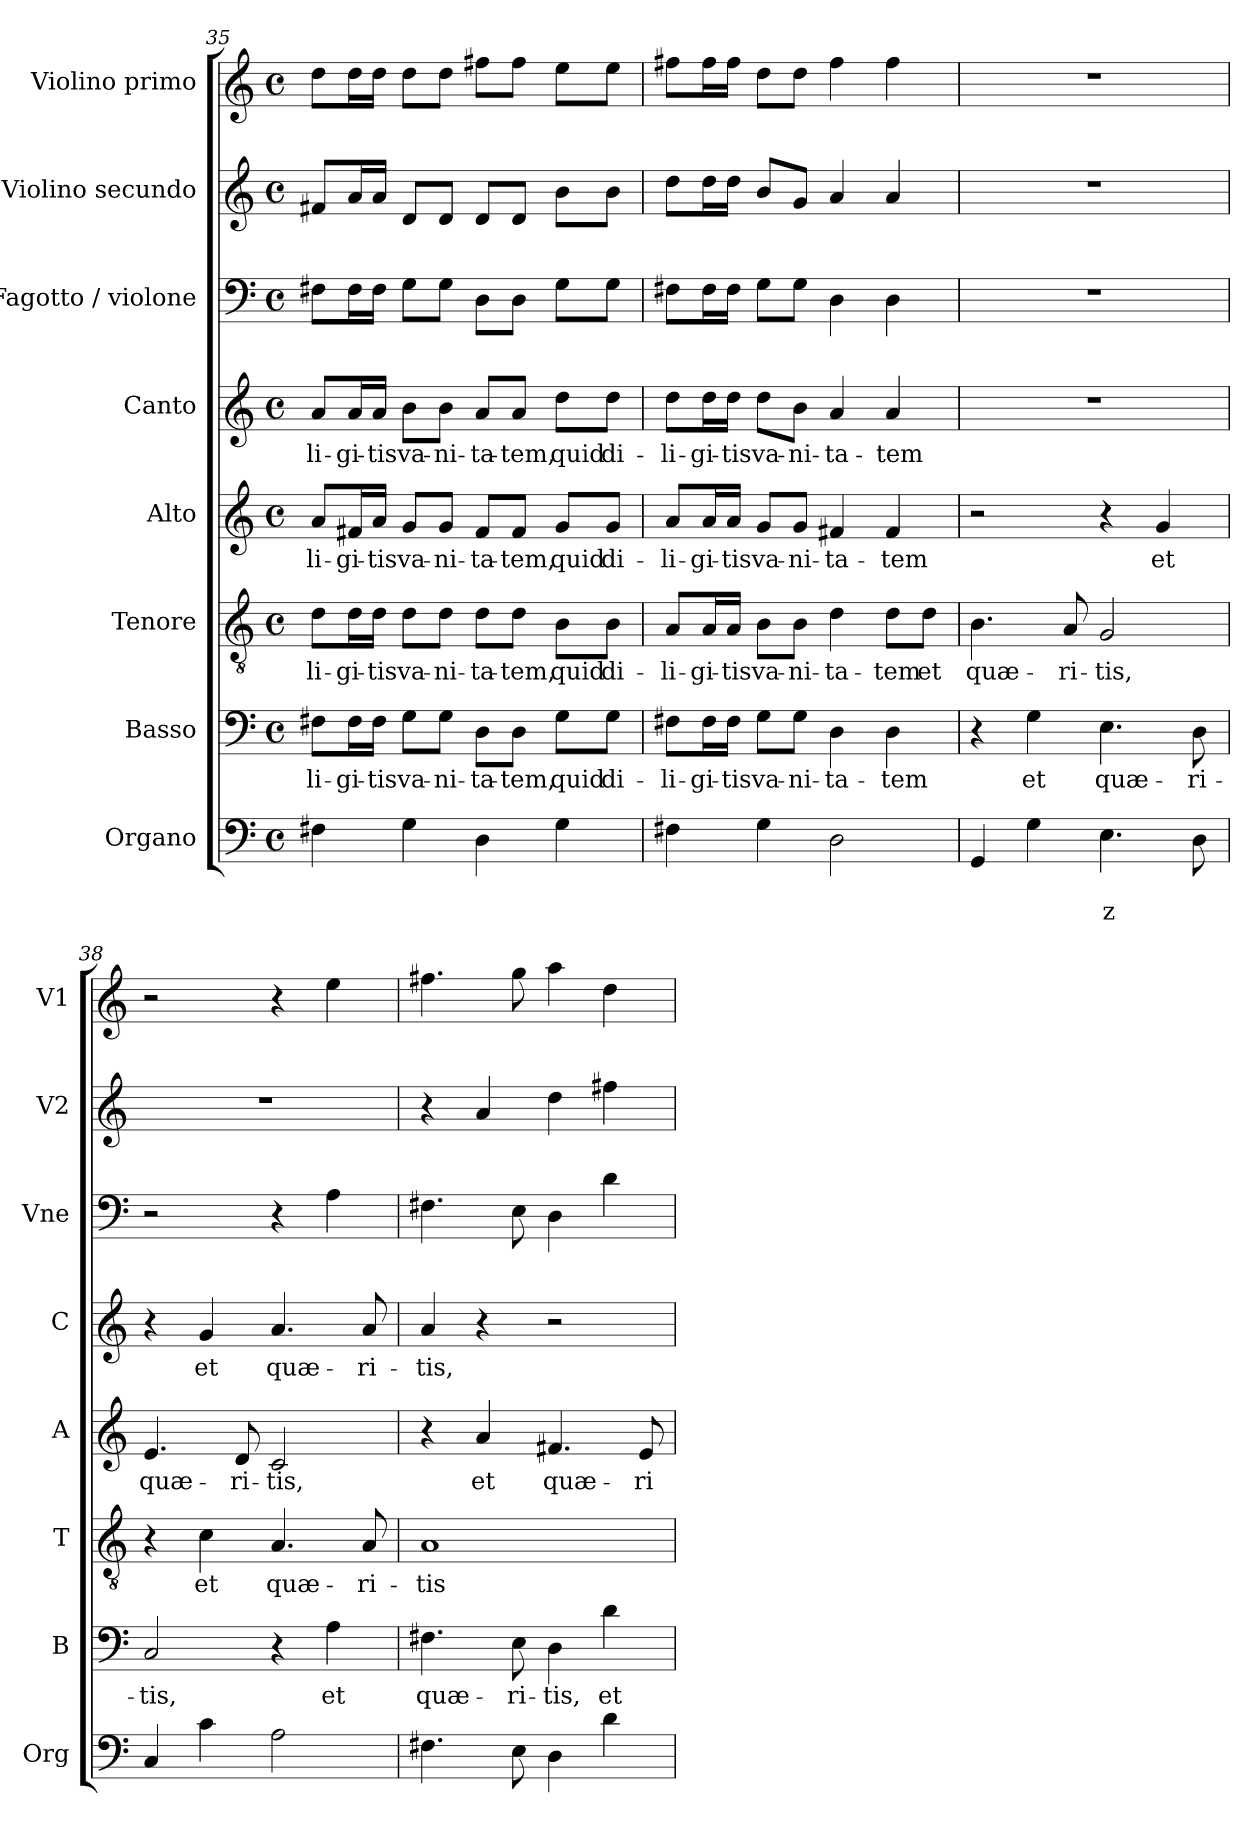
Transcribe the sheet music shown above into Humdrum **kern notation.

**kern	**text	**text	**kern	**text	**kern	**text	**kern	**text	**kern	**text	**kern	**kern	**kern
*part8	*part8	*part8	*part7	*part7	*part6	*part6	*part5	*part5	*part4	*part4	*part3	*part2	*part1
*staff8	*staff8	*staff8	*staff7	*staff7	*staff6	*staff6	*staff5	*staff5	*staff4	*staff4	*staff3	*staff2	*staff1
*I"Organo	*	*	*I"Basso	*	*I"Tenore	*	*I"Alto	*	*I"Canto	*	*I"Fagotto / violone	*I"Violino secundo	*I"Violino primo
*I'Org	*	*	*I'B	*	*I'T	*	*I'A	*	*I'C	*	*I'Vne	*I'V2	*I'V1
*clefF4	*	*	*clefF4	*	*clefGv2	*	*clefG2	*	*clefG2	*	*clefF4	*clefG2	*clefG2
*k[]	*	*	*k[]	*	*k[]	*	*k[]	*	*k[]	*	*k[]	*k[]	*k[]
*C:	*	*	*C:	*	*C:	*	*C:	*	*C:	*	*C:	*C:	*C:
*M4/4	*	*	*M4/4	*	*M4/4	*	*M4/4	*	*M4/4	*	*M4/4	*M4/4	*M4/4
*met(c)	*	*	*met(c)	*	*met(c)	*	*met(c)	*	*met(c)	*	*met(c)	*met(c)	*met(c)
=35	=35	=35	=35	=35	=35	=35	=35	=35	=35	=35	=35	=35	=35
!	!	!	!	!LO:LY:b	!	!LO:LY:b	!	!LO:LY:b	!	!LO:LY:b	!	!	!
4F#X\	.	.	8F#X\L	-li-	8d\L	-li-	8a/L	-li-	8a/L	-li-	8F#X\L	8f#X/L	8dd\L
!	!	!	!	!LO:LY:b	!	!LO:LY:b	!	!LO:LY:b	!	!LO:LY:b	!	!	!
.	.	.	16F#\L	-gi-	16d\L	-gi-	16f#X/L	-gi-	16a/L	-gi-	16F#\L	16a/L	16dd\L
!	!	!	!	!LO:LY:b	!	!LO:LY:b	!	!LO:LY:b	!	!LO:LY:b	!	!	!
.	.	.	16F#\JJ	-tis	16d\JJ	-tis	16a/JJ	-tis	16a/JJ	-tis	16F#\JJ	16a/JJ	16dd\JJ
!	!	!	!	!LO:LY:b	!	!LO:LY:b	!	!LO:LY:b	!	!LO:LY:b	!	!	!
4G\	.	.	8G\L	va-	8d\L	va-	8g/L	va-	8b\L	va-	8G\L	8d/L	8dd\L
!	!	!	!	!LO:LY:b	!	!LO:LY:b	!	!LO:LY:b	!	!LO:LY:b	!	!	!
.	.	.	8G\J	-ni-	8d\J	-ni-	8g/J	-ni-	8b\J	-ni-	8G\J	8d/J	8dd\J
!	!	!	!	!LO:LY:b	!	!LO:LY:b	!	!LO:LY:b	!	!LO:LY:b	!	!	!
4D\	.	.	8D\L	-ta-	8d\L	-ta-	8f#/L	-ta-	8a/L	-ta-	8D\L	8d/L	8ff#X\L
!	!	!	!	!LO:LY:b	!	!LO:LY:b	!	!LO:LY:b	!	!LO:LY:b	!	!	!
.	.	.	8D\J	-tem,	8d\J	-tem,	8f#/J	-tem,	8a/J	-tem,	8D\J	8d/J	8ff#\J
!	!	!	!	!LO:LY:b	!	!LO:LY:b	!	!LO:LY:b	!	!LO:LY:b	!	!	!
4G\	.	.	8G\L	quid	8B\L	quid	8g/L	quid	8dd\L	quid	8G\L	8b\L	8ee\L
!	!	!	!	!LO:LY:b	!	!LO:LY:b	!	!LO:LY:b	!	!LO:LY:b	!	!	!
.	.	.	8G\J	di-	8B\J	di-	8g/J	di-	8dd\J	di-	8G\J	8b\J	8ee\J
!!LO:LB:g=z
=36	=36	=36	=36	=36	=36	=36	=36	=36	=36	=36	=36	=36	=36
!	!	!	!	!LO:LY:b	!	!LO:LY:b	!	!LO:LY:b	!	!LO:LY:b	!	!	!
4F#X\	.	.	8F#X\L	-li-	8A/L	-li-	8a/L	-li-	8dd\L	-li-	8F#X\L	8dd\L	8ff#X\L
!	!	!	!	!LO:LY:b	!	!LO:LY:b	!	!LO:LY:b	!	!LO:LY:b	!	!	!
.	.	.	16F#\L	-gi-	16A/L	-gi-	16a/L	-gi-	16dd\L	-gi-	16F#\L	16dd\L	16ff#\L
!	!	!	!	!LO:LY:b	!	!LO:LY:b	!	!LO:LY:b	!	!LO:LY:b	!	!	!
.	.	.	16F#\JJ	-tis	16A/JJ	-tis	16a/JJ	-tis	16dd\JJ	-tis	16F#\JJ	16dd\JJ	16ff#\JJ
!	!	!	!	!LO:LY:b	!	!LO:LY:b	!	!LO:LY:b	!	!LO:LY:b	!	!	!
4G\	.	.	8G\L	va-	8B\L	va-	8g/L	va-	8dd\L	va-	8G\L	8b/L	8dd\L
!	!	!	!	!LO:LY:b	!	!LO:LY:b	!	!LO:LY:b	!	!LO:LY:b	!	!	!
.	.	.	8G\J	-ni-	8B\J	-ni-	8g/J	-ni-	8b\J	-ni-	8G\J	8g/J	8dd\J
!	!	!	!	!LO:LY:b	!	!LO:LY:b	!	!LO:LY:b	!	!LO:LY:b	!	!	!
2D\	.	.	4D\	-ta-	4d\	-ta-	4f#X/	-ta-	4a/	-ta-	4D\	4a/	4ff#\
!	!	!	!	!LO:LY:b	!	!LO:LY:b	!	!LO:LY:b	!	!LO:LY:b	!	!	!
.	.	.	4D\	-tem	8d\L	-tem	4f#/	-tem	4a/	-tem	4D\	4a/	4ff#\
!	!	!	!	!	!	!LO:LY:b	!	!	!	!	!	!	!
.	.	.	.	.	8d\J	et	.	.	.	.	.	.	.
=37	=37	=37	=37	=37	=37	=37	=37	=37	=37	=37	=37	=37	=37
!	!	!	!	!	!	!LO:LY:b	!	!	!	!	!	!	!
4GG/	.	.	4r	.	4.B\	quæ-	2r	.	1r	.	1r	1r	1r
!	!	!	!	!LO:LY:b	!	!	!	!	!	!	!	!	!
4G\	.	.	4G\	et	.	.	.	.	.	.	.	.	.
!	!	!	!	!	!	!LO:LY:b	!	!	!	!	!	!	!
.	.	.	.	.	8A/	-ri-	.	.	.	.	.	.	.
!	!	!LO:LY:b	!	!LO:LY:b	!	!LO:LY:b	!	!	!	!	!	!	!
4.E\	.	z	4.E\	quæ-	2G/	-tis,	4r	.	.	.	.	.	.
!	!	!	!	!	!	!	!	!LO:LY:b	!	!	!	!	!
.	.	.	.	.	.	.	4g/	et	.	.	.	.	.
!	!	!	!	!LO:LY:b	!	!	!	!	!	!	!	!	!
8D\	.	.	8D\	-ri-	.	.	.	.	.	.	.	.	.
=38	=38	=38	=38	=38	=38	=38	=38	=38	=38	=38	=38	=38	=38
!	!	!	!	!LO:LY:b	!	!	!	!LO:LY:b	!	!	!	!	!
4C/	.	.	2C/	-tis,	4r	.	4.e/	quæ-	4r	.	2r	1r	2r
!	!	!	!	!	!	!LO:LY:b	!	!	!	!LO:LY:b	!	!	!
4c\	.	.	.	.	4c\	et	.	.	4g/	et	.	.	.
!	!	!	!	!	!	!	!	!LO:LY:b	!	!	!	!	!
.	.	.	.	.	.	.	8d/	-ri-	.	.	.	.	.
!	!	!	!	!	!	!LO:LY:b	!	!LO:LY:b	!	!LO:LY:b	!	!	!
2A\	.	.	4r	.	4.A/	quæ-	2c/	-tis,	4.a/	quæ-	4r	.	4r
!	!	!	!	!LO:LY:b	!	!	!	!	!	!	!	!	!
.	.	.	4A\	et	.	.	.	.	.	.	4A\	.	4ee\
!	!	!	!	!	!	!LO:LY:b	!	!	!	!LO:LY:b	!	!	!
.	.	.	.	.	8A/	-ri-	.	.	8a/	-ri-	.	.	.
=39	=39	=39	=39	=39	=39	=39	=39	=39	=39	=39	=39	=39	=39
!	!	!	!	!LO:LY:b	!	!LO:LY:b	!	!	!	!LO:LY:b	!	!	!
4.F#X\	.	.	4.F#X\	quæ-	1A	-tis	4r	.	4a/	-tis,	4.F#X\	4r	4.ff#X\
!	!	!	!	!	!	!	!	!LO:LY:b	!	!	!	!	!
.	.	.	.	.	.	.	4a/	et	4r	.	.	4a/	.
!	!	!	!	!LO:LY:b	!	!	!	!	!	!	!	!	!
8E\	.	.	8E\	-ri-	.	.	.	.	.	.	8E\	.	8gg\
!	!	!	!	!LO:LY:b	!	!	!	!LO:LY:b	!	!	!	!	!
4D\	.	.	4D\	-tis,	.	.	4.f#X/	quæ-	2r	.	4D\	4dd\	4aa\
!	!	!	!	!LO:LY:b	!	!	!	!	!	!	!	!	!
4d\	.	.	4d\	et	.	.	.	.	.	.	4d\	4ff#X\	4dd\
!	!	!	!	!	!	!	!	!LO:LY:b	!	!	!	!	!
.	.	.	.	.	.	.	8e/	-ri-	.	.	.	.	.
=	=	=	=	=	=	=	=	=	=	=	=	=	=
*-	*-	*-	*-	*-	*-	*-	*-	*-	*-	*-	*-	*-	*-
